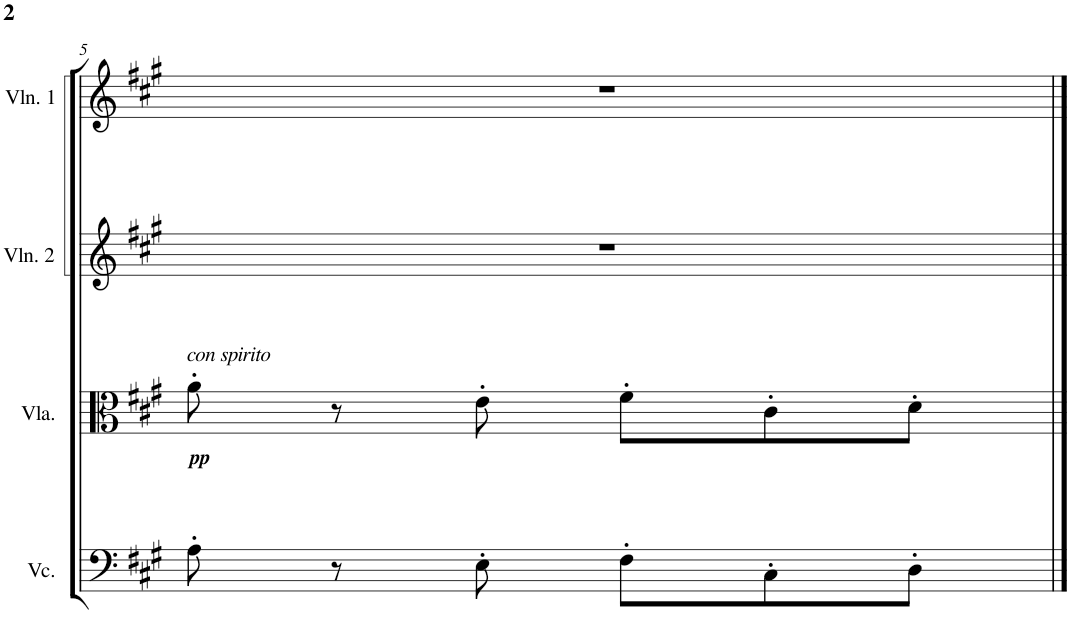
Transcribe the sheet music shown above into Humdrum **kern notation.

**kern	**kern	**kern	**kern
*part4	*part3	*part2	*part1
*staff4	*staff3	*staff2	*staff1
*I"Violoncello	*I"Viola	*I"Violin 2	*I"Violin 1
*I'Vc.	*I'Vla.	*I'Vln. 2	*I'Vln. 1
!!LO:PB:g=z
*clefF4	*clefC3	*clefG2	*clefG2
*k[f#c#g#]	*k[f#c#g#]	*k[f#c#g#]	*k[f#c#g#]
*M6/8	*M6/8	*M6/8	*M6/8
=5	=5	=5	=5
!	!LO:TX:a:i:t=con spirito	!	!
!	!LO:TX:b:Bi:t=pp	!	!
8A'\	8a'\	2.r	2.r
8r	8r	.	.
8E'\	8e'\	.	.
8F#'\L	8f#'\L	.	.
8C#'\	8c#'\	.	.
8D'\J	8d'\J	.	.
==	==	==	==
*-	*-	*-	*-
